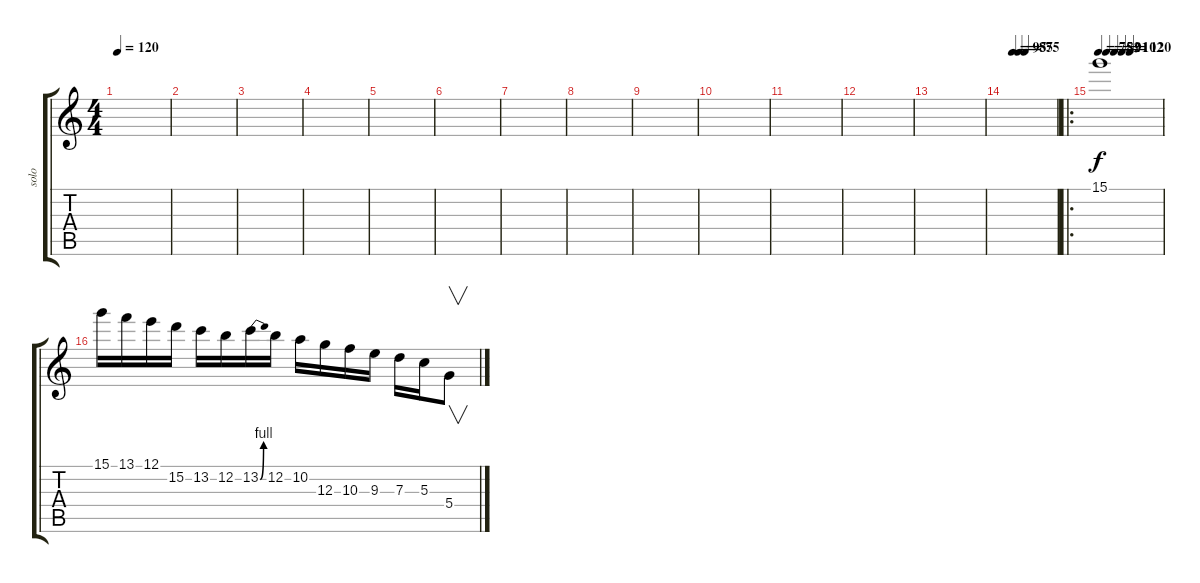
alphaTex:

\track ("solo" "solo") {instrument distortionguitar}
\staff {score tabs}
\tuning (E4 B3 G3 D3 A2 E2) {hide}
\ts (4 4)
\tempo 120
\clef g2
\ks c
|
|
|
|
|
|
|
|
|
|
|
|
|
\tempo (95 0.15625)
\tempo (85 0.28125)
\tempo (75 0.40625)
|
\ro
\tempo 75
\tempo (82 0.125)
\tempo (91 0.25)
\tempo (102 0.375)
\tempo (120 0.5)
15.1.1 |
15.1.16 13.1.16 12.1.16 15.2.16 13.2.16 12.2.16 13.2{be (bend 0 0 60 4)}.16 12.2.16 10.2.16 12.3.16 10.3.16 9.3.16 7.3.16 5.3.16 5.4.8{v}
